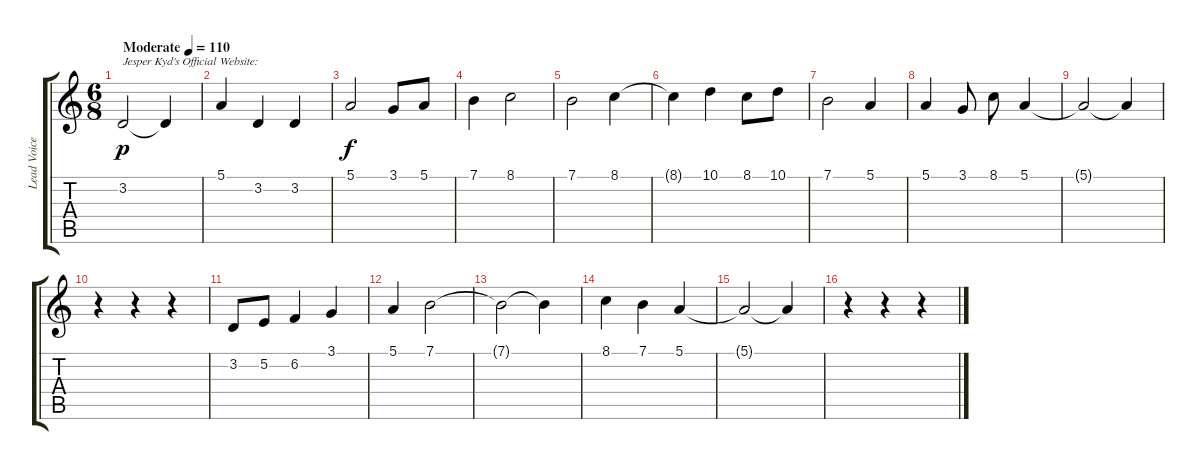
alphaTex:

\track ("Lead Voice" "Lead Voice") {instrument choiraahs}
\staff {score tabs}
\tuning (E4 B3 G3 D3 A2 E2) {hide}
\ts (6 8)
\tempo (110 "Moderate")
\clef g2
\ks c
3.2.2{txt "Jesper Kyd's Official Website:" dy p instrument choiraahs} 3.2{t}.4 |
5.1.4 3.2.4 3.2.4 |
5.1.2{txt "" dy f} 3.1.8 5.1.8 |
7.1.4 8.1.2 |
7.1.2 8.1.4 |
8.1{t}.4 10.1.4 8.1.8 10.1.8 |
7.1.2 5.1.4 |
5.1.4 3.1.8 8.1.8 5.1.4 |
5.1{t}.2 5.1{t}.4 |
r.4 r.4 r.4 |
3.2.8 5.2.8 6.2.4 3.1.4 |
5.1.4 7.1.2 |
7.1{t}.2 7.1{t}.4 |
8.1.4 7.1.4 5.1.4 |
5.1{t}.2 5.1{t}.4 |
r.4 r.4 r.4
